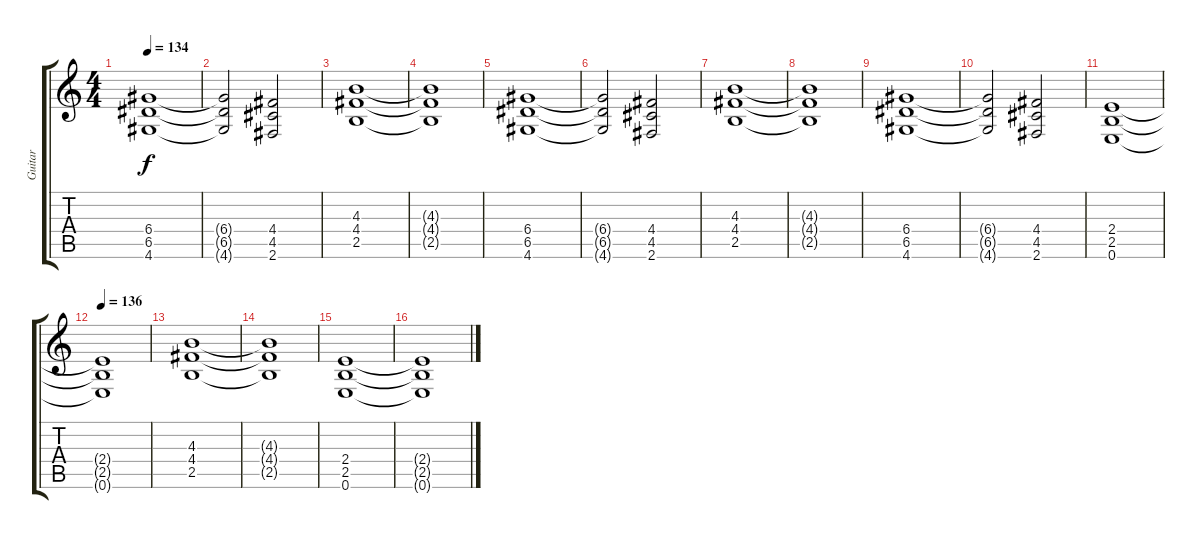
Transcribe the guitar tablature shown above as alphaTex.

\track ("Guitar" "Guitar") {instrument overdrivenguitar}
\staff {score tabs}
\tuning (E4 B3 G3 D3 A2 E2) {hide}
\ts (4 4)
\tempo 134
\clef g2
\ks c
(6.4 6.5 4.6).1{dy f} |
(6.4{t} 6.5{t} 4.6{t}).2 (4.4 4.5 2.6).2 |
(4.3 4.4 2.5).1 |
(4.3{t} 4.4{t} 2.5{t}).1 |
(6.4 6.5 4.6).1 |
(6.4{t} 6.5{t} 4.6{t}).2 (4.4 4.5 2.6).2 |
(4.3 4.4 2.5).1 |
(4.3{t} 4.4{t} 2.5{t}).1 |
(6.4 6.5 4.6).1 |
(6.4{t} 6.5{t} 4.6{t}).2 (4.4 4.5 2.6).2 |
(2.4 2.5 0.6).1 |
\tempo 136
(2.4{t} 2.5{t} 0.6{t}).1 |
(4.3 4.4 2.5).1 |
(4.3{t} 4.4{t} 2.5{t}).1 |
(2.4 2.5 0.6).1 |
(2.4{t} 2.5{t} 0.6{t}).1
